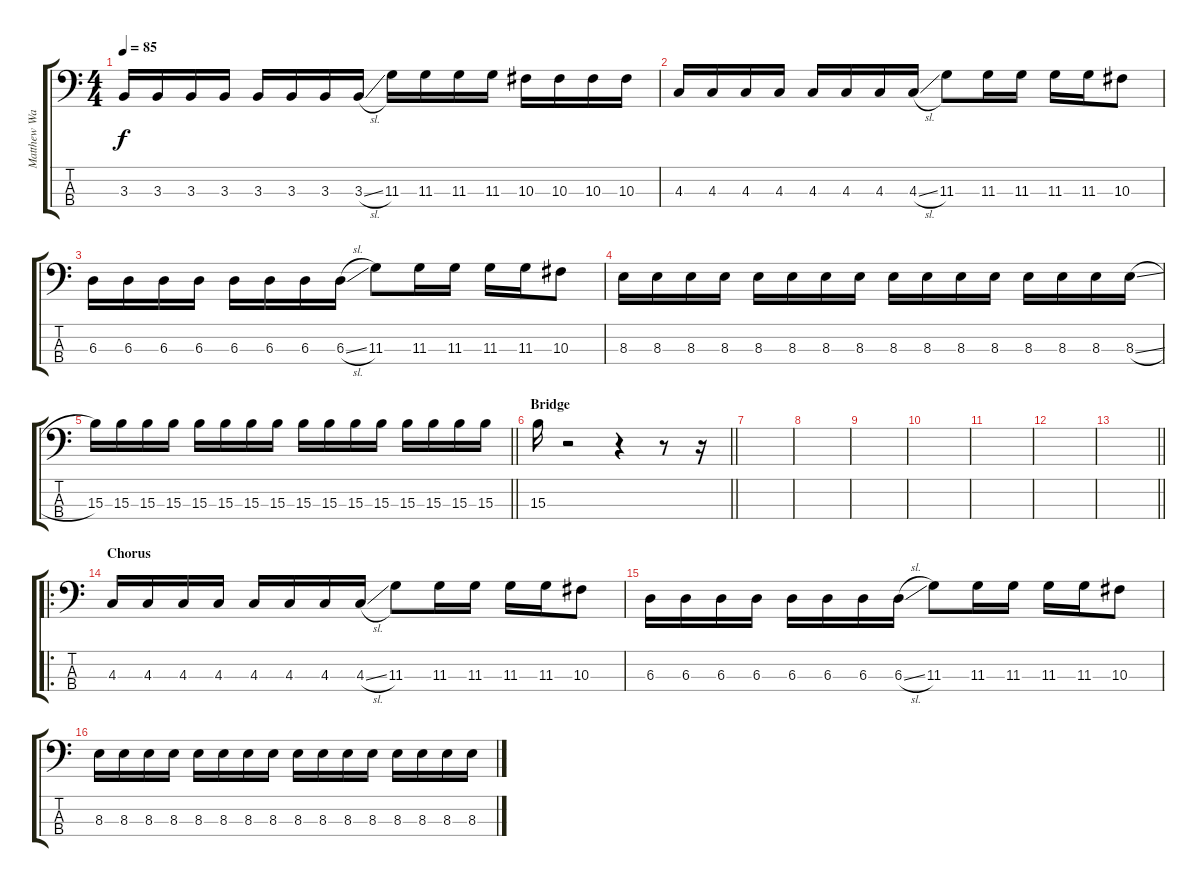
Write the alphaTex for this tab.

\track ("Matthew Wachter (Bass)" "Matthew Wa") {instrument electricbasspick}
\staff {score tabs}
\tuning (Gb2 Db2 Ab1 Eb1) {hide}
\ts (4 4)
\tempo 85
\clef f4
\ks c
3.3.16{dy f} 3.3.16 3.3.16 3.3.16 3.3.16 3.3.16 3.3.16 3.3{sl}.16 11.3.16 11.3.16 11.3.16 11.3.16 10.3.16 10.3.16 10.3.16 10.3.16 |
4.3.16 4.3.16 4.3.16 4.3.16 4.3.16 4.3.16 4.3.16 4.3{sl}.16 11.3.8 11.3.16 11.3.16 11.3.16 11.3.16 10.3.8 |
6.3.16 6.3.16 6.3.16 6.3.16 6.3.16 6.3.16 6.3.16 6.3{sl}.16 11.3.8 11.3.16 11.3.16 11.3.16 11.3.16 10.3.8 |
8.3.16 8.3.16 8.3.16 8.3.16 8.3.16 8.3.16 8.3.16 8.3.16 8.3.16 8.3.16 8.3.16 8.3.16 8.3.16 8.3.16 8.3.16 8.3{sl}.16 |
\barLineRight lightlight
15.3.16 15.3.16 15.3.16 15.3.16 15.3.16 15.3.16 15.3.16 15.3.16 15.3.16 15.3.16 15.3.16 15.3.16 15.3.16 15.3.16 15.3.16 15.3.16 |
\section ("" "Bridge")
\barLineRight lightlight
15.3.16 r.2 r.4 r.8 r.16 |
|
|
|
|
|
|
\barLineRight lightlight
|
\ro
\section ("" "Chorus")
4.3.16 4.3.16 4.3.16 4.3.16 4.3.16 4.3.16 4.3.16 4.3{sl}.16 11.3.8 11.3.16 11.3.16 11.3.16 11.3.16 10.3.8 |
6.3.16 6.3.16 6.3.16 6.3.16 6.3.16 6.3.16 6.3.16 6.3{sl}.16 11.3.8 11.3.16 11.3.16 11.3.16 11.3.16 10.3.8 |
8.3.16 8.3.16 8.3.16 8.3.16 8.3.16 8.3.16 8.3.16 8.3.16 8.3.16 8.3.16 8.3.16 8.3.16 8.3.16 8.3.16 8.3.16 8.3{sl}.16
